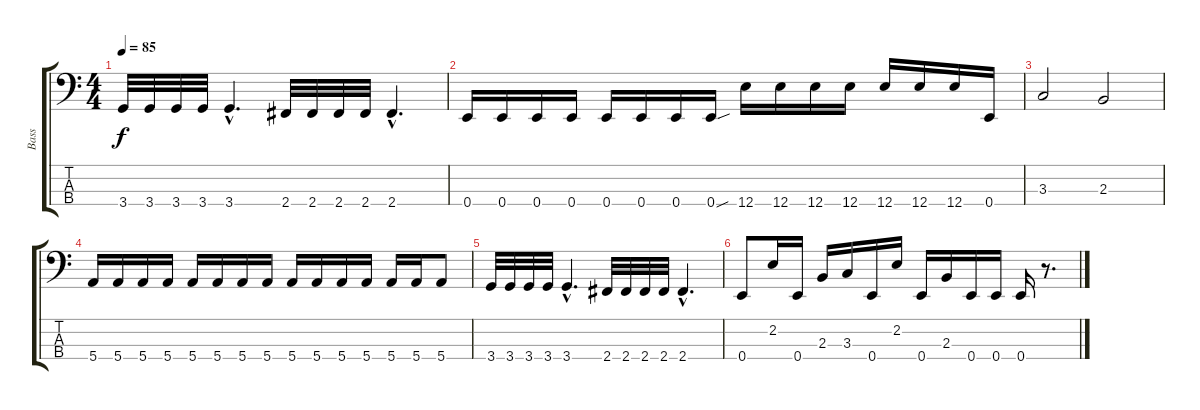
\track ("Bass" "Bass") {instrument electricbasspick}
\staff {score tabs}
\tuning (G2 D2 A1 E1) {hide}
\ts (4 4)
\tempo 85
\clef f4
\ks c
3.4.32{dy f} 3.4.32 3.4.32 3.4.32 3.4{hac}.4{d} 2.4.32 2.4.32 2.4.32 2.4.32 2.4{hac}.4{d} |
0.4.16 0.4.16 0.4.16 0.4.16 0.4.16 0.4.16 0.4.16 0.4{sou}.16 12.4.16 12.4.16 12.4.16 12.4.16 12.4.16 12.4.16 12.4.16 0.4.16 |
3.3.2 2.3.2 |
5.4.16 5.4.16 5.4.16 5.4.16 5.4.16 5.4.16 5.4.16 5.4.16 5.4.16 5.4.16 5.4.16 5.4.16 5.4.16 5.4.16 5.4.8 |
3.4.32 3.4.32 3.4.32 3.4.32 3.4{hac}.4{d} 2.4.32 2.4.32 2.4.32 2.4.32 2.4{hac}.4{d} |
0.4.8 2.2.16 0.4.16 2.3.16 3.3.16 0.4.16 2.2.16 0.4.16 2.3.16 0.4.16 0.4.16 0.4.16 r.8{d}
